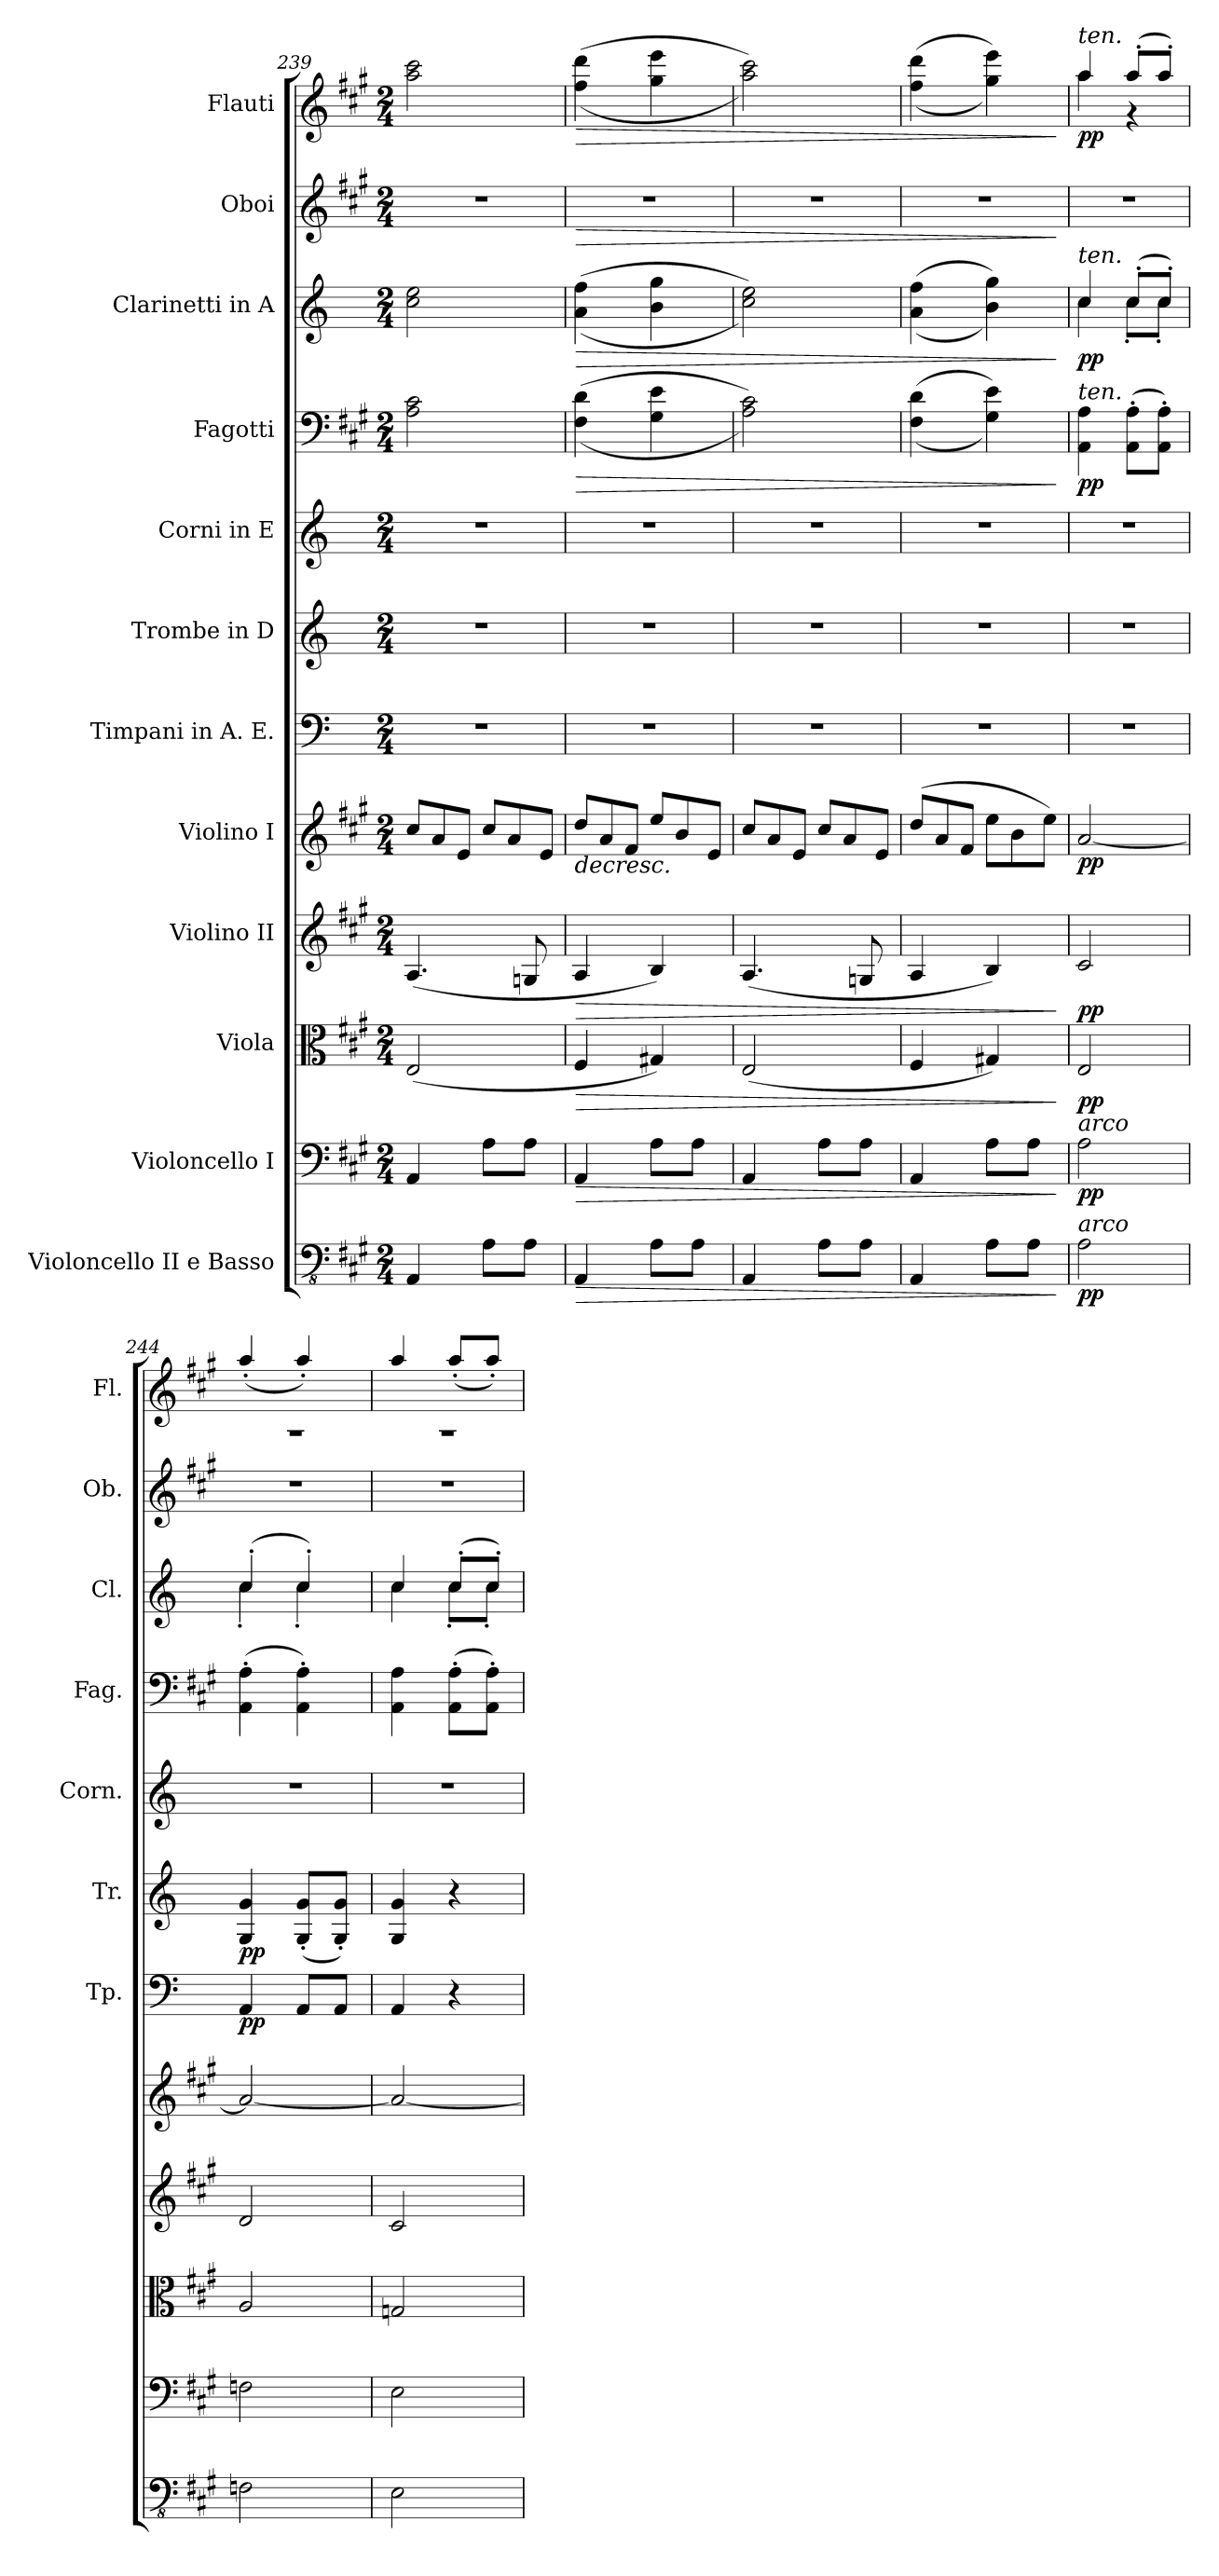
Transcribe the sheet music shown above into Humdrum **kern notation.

**kern	**dynam	**kern	**dynam	**kern	**dynam	**kern	**dynam	**kern	**dynam	**kern	**dynam	**kern	**dynam	**kern	**kern	**dynam	**kern	**dynam	**kern	**dynam	**kern	**dynam
*part12	*part12	*part11	*part11	*part10	*part10	*part9	*part9	*part8	*part8	*part7	*part7	*part6	*part6	*part5	*part4	*part4	*part3	*part3	*part2	*part2	*part1	*part1
*staff12	*staff12	*staff11	*staff11	*staff10	*staff10	*staff9	*staff9	*staff8	*staff8	*staff7	*staff7	*staff6	*staff6	*staff5	*staff4	*staff4	*staff3	*staff3	*staff2	*staff2	*staff1	*staff1
*I"Violoncello II e Basso	*	*I"Violoncello I	*	*I"Viola	*	*I"Violino II	*	*I"Violino I	*	*I"Timpani in A. E.	*	*I"Trombe in D	*	*I"Corni in E	*I"Fagotti	*	*I"Clarinetti in A	*	*I"Oboi	*	*I"Flauti	*
*	*	*	*	*	*	*	*	*	*	*I'Tp.	*	*I'Tr.	*	*I'Corn.	*I'Fag.	*	*I'Cl.	*	*I'Ob.	*	*I'Fl.	*
*clefFv4	*	*clefF4	*	*clefC3	*	*clefG2	*	*clefG2	*	*clefF4	*	*clefG2	*	*clefG2	*clefF4	*	*clefG2	*	*clefG2	*	*clefG2	*
*	*	*	*	*	*	*	*	*	*	*	*	*ITrd-1c-2	*	*ITrd5c8	*	*	*ITrd2c3	*	*	*	*	*
*k[f#c#g#]	*	*k[f#c#g#]	*	*k[f#c#g#]	*	*k[f#c#g#]	*	*k[f#c#g#]	*	*k[]	*	*k[f#c#]	*	*k[f#c#g#d#]	*k[f#c#g#]	*	*k[f#c#g#]	*	*k[f#c#g#]	*	*k[f#c#g#]	*
*M2/4	*	*M2/4	*	*M2/4	*	*M2/4	*	*M2/4	*	*M2/4	*	*M2/4	*	*M2/4	*M2/4	*	*M2/4	*	*M2/4	*	*M2/4	*
*	*	*	*	*	*	*	*	*Xtuplet	*	*	*	*	*	*	*	*	*	*	*	*	*	*
=239	=239	=239	=239	=239	=239	=239	=239	=239	=239	=239	=239	=239	=239	=239	=239	=239	=239	=239	=239	=239	=239	=239
4AAA/	.	4AA/	.	(2E/	.	(4.A/	.	12cc#/L	.	2r	.	2r	.	2r	2A\ 2c#\	.	2a\ 2cc#\	.	2r	.	2aa\ 2ccc#\	.
.	.	.	.	.	.	.	.	12a/	.	.	.	.	.	.	.	.	.	.	.	.	.	.
.	.	.	.	.	.	.	.	12e/J	.	.	.	.	.	.	.	.	.	.	.	.	.	.
8AA\L	.	8A\L	.	.	.	.	.	12cc#/L	.	.	.	.	.	.	.	.	.	.	.	.	.	.
.	.	.	.	.	.	.	.	12a/	.	.	.	.	.	.	.	.	.	.	.	.	.	.
8AA\J	.	8A\J	.	.	.	8Gn/	.	.	.	.	.	.	.	.	.	.	.	.	.	.	.	.
.	.	.	.	.	.	.	.	12e/J	.	.	.	.	.	.	.	.	.	.	.	.	.	.
=240	=240	=240	=240	=240	=240	=240	=240	=240	=240	=240	=240	=240	=240	=240	=240	=240	=240	=240	=240	=240	=240	=240
!	!LO:HP:b	!	!LO:HP:b	!	!LO:HP:b	!	!LO:HP:b	!	!LO:HP:b	!	!	!	!	!	!	!LO:HP:b	!	!LO:HP:b	!	!LO:HP:b	!	!LO:HP:b
!	!LO:DY:n=1:b	!	!LO:DY:n=1:b	!	!	!	!	!	!	!	!	!	!	!	!	!	!	!	!	!	!	!
!	!	!	!LO:DY:n=2:a	!	!LO:DY:n=1:a	!	!	!	!	!	!	!	!	!	!	!LO:DY:n=1:b	!	!LO:DY:n=1:b	!	!	!	!LO:DY:n=1:b
4AAA/	> other-dynamics	4AA/	> other-dynamics other-dynamics	4F#/	> other-dynamics	4A/	>	12dd/L	>	2r	.	2r	.	2r	((4F#\ 4d\	> other-dynamics	((>4f#\ 4dd\	> other-dynamics	2r	>	((4ff#\ 4ddd\	> other-dynamics
!	!	!	!	!	!	!	!	!	!LO:DY:b	!	!	!	!	!	!	!	!	!	!	!	!	!
.	.	.	.	.	.	.	.	12a/	other-dynamics	.	.	.	.	.	.	.	.	.	.	.	.	.
.	.	.	.	.	.	.	.	12f#/J	.	.	.	.	.	.	.	.	.	.	.	.	.	.
8AA\L	.	8A\L	.	4G#X/)	.	4B/)	.	12ee/L	.	.	.	.	.	.	4G#\ 4e\	.	4g#\ 4ee\	.	.	.	4gg#\ 4eee\	.
.	.	.	.	.	.	.	.	12b/	.	.	.	.	.	.	.	.	.	.	.	.	.	.
8AA\J	.	8A\J	.	.	.	.	.	.	.	.	.	.	.	.	.	.	.	.	.	.	.	.
.	.	.	.	.	.	.	.	12e/J	.	.	.	.	.	.	.	.	.	.	.	.	.	.
=241	=241	=241	=241	=241	=241	=241	=241	=241	=241	=241	=241	=241	=241	=241	=241	=241	=241	=241	=241	=241	=241	=241
4AAA/	.	4AA/	.	(2E/	.	(4.A/	.	12cc#/L	.	2r	.	2r	.	2r	2A\ 2c#\))	.	2a\ 2cc#\))	.	2r	.	2aa\ 2ccc#\))	.
.	.	.	.	.	.	.	.	12a/	.	.	.	.	.	.	.	.	.	.	.	.	.	.
.	.	.	.	.	.	.	.	12e/J	.	.	.	.	.	.	.	.	.	.	.	.	.	.
8AA\L	.	8A\L	.	.	.	.	.	12cc#/L	.	.	.	.	.	.	.	.	.	.	.	.	.	.
.	.	.	.	.	.	.	.	12a/	.	.	.	.	.	.	.	.	.	.	.	.	.	.
8AA\J	.	8A\J	.	.	.	8Gn/	.	.	.	.	.	.	.	.	.	.	.	.	.	.	.	.
.	.	.	.	.	.	.	.	12e/J	.	.	.	.	.	.	.	.	.	.	.	.	.	.
=242	=242	=242	=242	=242	=242	=242	=242	=242	=242	=242	=242	=242	=242	=242	=242	=242	=242	=242	=242	=242	=242	=242
4AAA/	.	4AA/	.	4F#/	.	4A/	.	(12dd/L	.	2r	.	2r	.	2r	((4F#\ 4d\	.	((4f#\ 4dd\	.	2r	.	((4ff#\ 4ddd\	.
.	.	.	.	.	.	.	.	12a/	.	.	.	.	.	.	.	.	.	.	.	.	.	.
.	.	.	.	.	.	.	.	12f#/J	.	.	.	.	.	.	.	.	.	.	.	.	.	.
8AA\L	.	8A\L	.	4G#X/)	.	4B/)	.	12ee\L	.	.	.	.	.	.	4G#\ 4e\))	.	4g#\ 4ee\))	.	.	.	4gg#\ 4eee\))	.
.	.	.	.	.	.	.	.	12b\	.	.	.	.	.	.	.	.	.	.	.	.	.	.
8AA\J	.	8A\J	.	.	.	.	.	.	.	.	.	.	.	.	.	.	.	.	.	.	.	.
.	.	.	.	.	.	.	.	12ee\J)	.	.	.	.	.	.	.	.	.	.	.	.	.	.
.	]	.	]	.	]	.	]	.	]	.	.	.	.	.	.	]	.	]	.	]	.	]
=243	=243	=243	=243	=243	=243	=243	=243	=243	=243	=243	=243	=243	=243	=243	=243	=243	=243	=243	=243	=243	=243	=243
*	*	*	*	*	*	*	*	*	*	*	*	*	*	*	*	*	*^	*	*	*	*^	*
!	!	!	!	!	!	!	!	!	!	!	!	!	!	!	!	!	!	!	!	!	!	!LO:TX:a:i:t=ten.	!	!
!	!	!	!	!	!	!	!	!	!	!	!	!	!	!	!	!	!LO:TX:a:i:t=ten.	!	!	!	!	!	!	!
!	!	!	!	!	!	!	!	!	!	!	!	!	!	!	!LO:TX:a:i:t=ten.	!	!	!	!	!	!	!	!	!
!	!	!LO:TX:a:i:t=arco	!	!	!	!	!	!	!	!	!	!	!	!	!	!	!	!	!	!	!	!	!	!
!LO:TX:a:i:t=arco	!	!	!	!	!	!	!	!	!	!	!	!	!	!	!	!	!	!	!	!	!	!	!	!
!	!LO:DY:b	!	!LO:DY:b	!	!LO:DY:b	!	!LO:DY:b	!	!LO:DY:b	!	!	!	!	!	!	!LO:DY:b	!	!	!LO:DY:b	!	!	!	!	!LO:DY:b
2AA\	pp	2A\	pp	2E/	pp	2c#/	pp	[2a/	pp	2r	.	2r	.	2r	4AA\ 4A\	pp	4a/	4a\	pp	2r	.	4aa/	4aa\	pp
.	.	.	.	.	.	.	.	.	.	.	.	.	.	.	(8AA\' 8A\'L	.	(8a'/L	8a'\L	.	.	.	(8aa'/L	4r	.
.	.	.	.	.	.	.	.	.	.	.	.	.	.	.	8AA\' 8A\'J)	.	8a'/J)	8a'\J	.	.	.	8aa'/J)	.	.
=244	=244	=244	=244	=244	=244	=244	=244	=244	=244	=244	=244	=244	=244	=244	=244	=244	=244	=244	=244	=244	=244	=244	=244	=244
!	!	!	!	!	!	!	!	!	!	!	!LO:DY:b	!	!LO:DY:b	!	!	!	!	!	!	!	!	!	!	!
2FFn\	.	2Fn\	.	2A/	.	2d/	.	2a/_	.	4AA/	pp	4A/ 4a/	pp	2r	(4AA\' 4A\'	.	(4a'/	4a'\	.	2r	.	2rA	(4aa'/	.
.	.	.	.	.	.	.	.	.	.	8AA/L	.	(8A/' 8a/'L	.	.	4AA\' 4A\')	.	4a'/)	4a'\	.	.	.	.	4aa'/)	.
.	.	.	.	.	.	.	.	.	.	8AA/J	.	8A/' 8a/'J)	.	.	.	.	.	.	.	.	.	.	.	.
=245	=245	=245	=245	=245	=245	=245	=245	=245	=245	=245	=245	=245	=245	=245	=245	=245	=245	=245	=245	=245	=245	=245	=245	=245
2EE\	.	2E\	.	2Gn/	.	2c#/	.	2a/_	.	4AA/	.	4A/ 4a/	.	2r	4AA\ 4A\	.	4a/	4a\	.	2r	.	2rA	4aa/	.
.	.	.	.	.	.	.	.	.	.	4r	.	4r	.	.	(8AA\' 8A\'L	.	(8a'/L	8a'\L	.	.	.	.	(8aa'/L	.
.	.	.	.	.	.	.	.	.	.	.	.	.	.	.	8AA\' 8A\'J)	.	8a'/J)	8a'\J	.	.	.	.	8aa'/J)	.
*	*	*	*	*	*	*	*	*	*	*	*	*	*	*	*	*	*v	*v	*	*	*	*v	*v	*
=	=	=	=	=	=	=	=	=	=	=	=	=	=	=	=	=	=	=	=	=	=	=
*-	*-	*-	*-	*-	*-	*-	*-	*-	*-	*-	*-	*-	*-	*-	*-	*-	*-	*-	*-	*-	*-	*-
